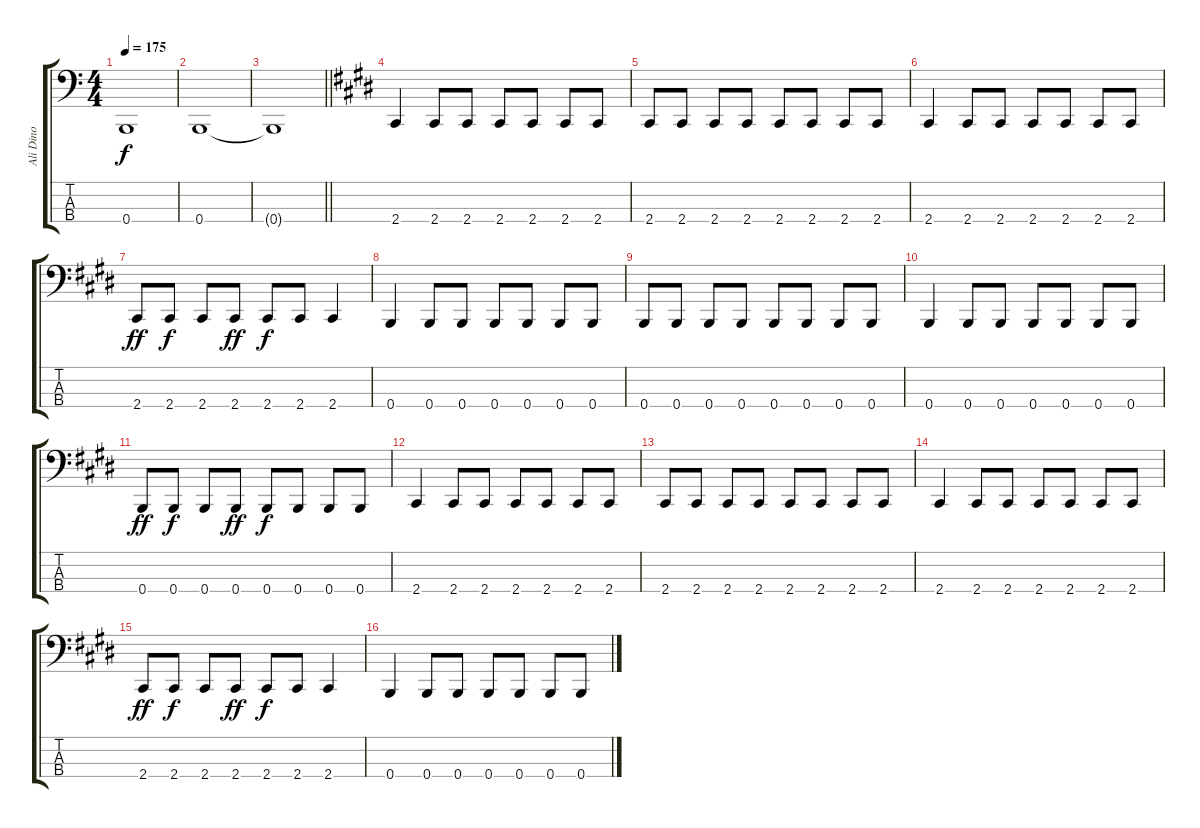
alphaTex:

\track ("Ali Dino" "Ali Dino") {instrument electricbasspick}
\staff {score tabs}
\tuning (E2 B1 Gb1 B0) {hide}
\ts (4 4)
\tempo 175
\clef f4
\ks c
0.4{t}.1{dy f} |
0.4.1 |
\barLineRight lightlight
0.4{t}.1 |
\ks e
2.4.4 2.4.8 2.4.8 2.4.8 2.4.8 2.4.8 2.4.8 |
2.4.8 2.4.8 2.4.8 2.4.8 2.4.8 2.4.8 2.4.8 2.4.8 |
2.4.4 2.4.8 2.4.8 2.4.8 2.4.8 2.4.8 2.4.8 |
2.4.8{dy ff} 2.4.8{dy f} 2.4.8 2.4.8{dy ff} 2.4.8{dy f} 2.4.8 2.4.4 |
0.4.4 0.4.8 0.4.8 0.4.8 0.4.8 0.4.8 0.4.8 |
0.4.8 0.4.8 0.4.8 0.4.8 0.4.8 0.4.8 0.4.8 0.4.8 |
0.4.4 0.4.8 0.4.8 0.4.8 0.4.8 0.4.8 0.4.8 |
0.4.8{dy ff} 0.4.8{dy f} 0.4.8 0.4.8{dy ff} 0.4.8{dy f} 0.4.8 0.4.8 0.4.8 |
2.4.4 2.4.8 2.4.8 2.4.8 2.4.8 2.4.8 2.4.8 |
2.4.8 2.4.8 2.4.8 2.4.8 2.4.8 2.4.8 2.4.8 2.4.8 |
2.4.4 2.4.8 2.4.8 2.4.8 2.4.8 2.4.8 2.4.8 |
2.4.8{dy ff} 2.4.8{dy f} 2.4.8 2.4.8{dy ff} 2.4.8{dy f} 2.4.8 2.4.4 |
0.4.4 0.4.8 0.4.8 0.4.8 0.4.8 0.4.8 0.4.8
